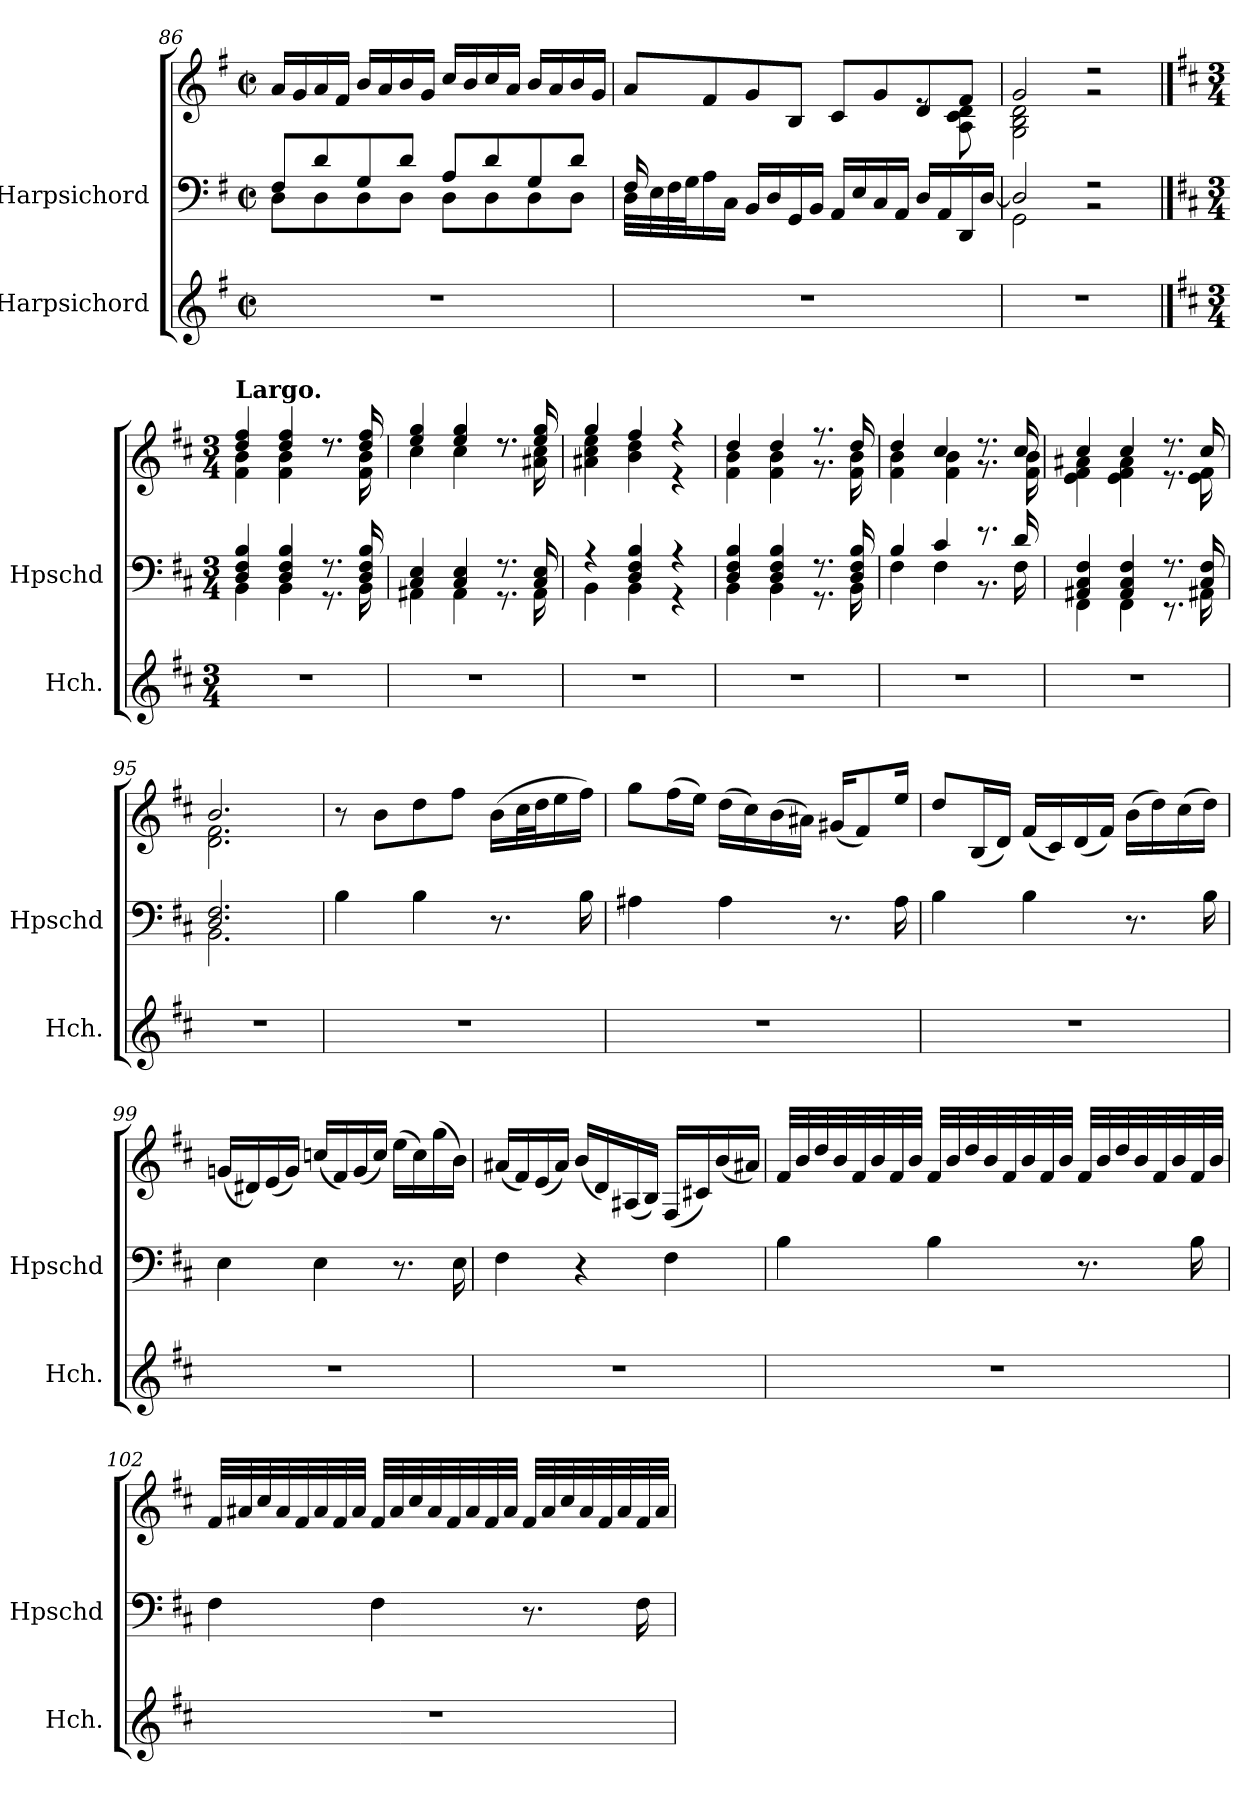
**kern	**kern	**kern
*part2	*part1	*part1
*staff3	*staff2	*staff1
*I"Harpsichord	*I"Harpsichord	*
*I'Hch.	*I'Hpschd	*
!!LO:PB:g=z
*clefG2	*clefF4	*clefG2
*k[f#]	*k[f#]	*k[f#]
*M2/2	*M2/2	*M2/2
*met(c|)	*met(c|)	*met(c|)
=86	=86	=86
*	*^	*
1r	8F#/L	8D\L	16a/LL
.	.	.	16g/
.	8d/	8D\	16a/
.	.	.	16f#/JJ
.	8G/	8D\	16b/LL
.	.	.	16a/
.	8d/J	8D\J	16b/
.	.	.	16g/JJ
.	8A/L	8D\L	16cc/LL
.	.	.	16b/
.	8d/	8D\	16cc/
.	.	.	16a/JJ
.	8G/	8D\	16b/LL
.	.	.	16a/
.	8d/J	8D\J	16b/
.	.	.	16g/JJ
=87	=87	=87	=87
*	*	*	*^
1r	32D\LLL	16F#/	8a/L	2.ryy
.	32E\	.	.	.
.	32F#\	2...ryy	.	.
.	32G\J	.	.	.
.	16A\	.	8f#/	.
.	16C\JJ	.	.	.
*	*	*	*MM95	*
.	16BB/LL	.	8g/	.
.	16D/	.	.	.
*	*	*	*MM90	*
.	16GG/	.	8B/J	.
.	16BB/JJ	.	.	.
*	*	*	*MM80	*
.	16AA/LL	.	8c/L	.
.	16E/	.	.	.
*	*	*	*MM70	*
.	16C/	.	8g/	.
.	16AA/JJ	.	.	.
*	*	*	*MM60	*
.	16D/LL	.	8d/	8re
.	16AA/	.	.	.
*	*	*	*MM60	*
.	16DD/	.	8f#/J	8A\ 8c\ 8d\
.	[16D/JJ	.	.	.
=88	=88	=88	=88	=88
*	*	*	*MM50	*
1r	2D/]	2GG\	2g/	2G\ 2B\ 2d\
.	2rBB	2rF	2rg	2rdd
!!LO:PB:g=z	!!
==89	==89	==89	==89	==89
*k[f#c#]	*k[f#c#]	*	*k[f#c#]	*
*M3/4	*M3/4	*	*M3/4	*
*	*	*	*MM45	*
!	!	!	!LO:TX:a:B:t=Largo.	!
2.r	4D/ 4F#/ 4B/	4BB\	4dd/ 4ff#/	4f#\ 4b\
.	4D/ 4F#/ 4B/	4BB\	4dd/ 4ff#/	4f#\ 4b\
.	8.r	8.r	8.rdd	8.rdd
.	16D/ 16F#/ 16B/	16BB\	16dd/ 16ff#/	16f#\ 16b\
=90	=90	=90	=90	=90
2.r	4C#/ 4E/	4AA#X\	4ee/ 4gg/	4cc#\
.	4C#/ 4E/	4AA#\	4ee/ 4gg/	4cc#\
.	8.r	8.r	8.rdd	8.rdd
.	16C#/ 16E/	16AA#\	16ee/ 16gg/	16a#X\ 16cc#\
=91	=91	=91	=91	=91
2.r	4r	4BB\	4gg/	4a#X\ 4cc#\ 4ee\
.	4D/ 4F#/ 4B/	4BB\	4ff#/	4b\ 4dd\
.	4r	4r	4r	4r
=92	=92	=92	=92	=92
2.r	4D/ 4F#/ 4B/	4BB\	4dd/	4f#\ 4b\
.	4D/ 4F#/ 4B/	4BB\	4dd/	4f#\ 4b\
.	8.r	8.r	8.r	8.r
.	16D/ 16F#/ 16B/	16BB\	16dd/	16f#\ 16b\
=93	=93	=93	=93	=93
2.r	4B/	4F#\	4dd/	4f#\ 4b\
.	4c#/	4F#\	4cc#/	4f#\ 4b\
.	8.r	8.r	8.r	8.r
.	16d/	16F#\	16cc#/	16f#\ 16b\
=94	=94	=94	=94	=94
2.r	4AA#X/ 4C#/ 4F#/	4FF#\	4cc#/	4e\ 4f#\ 4a#X\
.	4AA#/ 4C#/ 4F#/	4FF#\	4cc#/	4e\ 4f#\ 4a#\
.	8.r	8.r	8.r	8.r
.	16C#/ 16F#/	16AA#X\	16cc#/	16e\ 16f#\
=95	=95	=95	=95	=95
2.r	2.D/ 2.F#/	2.BB\	2.b/	2.d\ 2.f#\
*	*v	*v	*	*
*	*	*v	*v
=96	=96	=96
2.r	4B\	8r
.	.	8b\L
.	4B\	8dd\
.	.	8ff#\J
.	8.r	(16b\LL
.	.	32cc#\L
.	.	32dd\J
.	.	16ee\
.	16B\	16ff#\JJ)
!!LO:PB:g=z
=97	=97	=97
2.r	4A#X\	8gg\L
.	.	(16ff#\L
.	.	16ee\JJ)
.	4A#\	(16dd\LL
.	.	16cc#\)
.	.	(16b\
.	.	16a#X\JJ)
.	8.r	(16g#X/KL
.	.	8f#/)
.	16A#\	16ee/Jk
=98	=98	=98
2.r	4B\	8dd/L
.	.	(16B/L
.	.	16d/JJ)
.	4B\	(16f#/LL
.	.	16c#/)
.	.	(16d/
.	.	16f#/JJ)
.	8.r	(16b\LL
.	.	16dd\)
.	.	(16cc#\
.	16B\	16dd\JJ)
=99	=99	=99
2.r	4E\	(16gn/LL
.	.	16d#X/)
.	.	(16e/
.	.	16g/JJ)
.	4E\	(16ccn/LL
.	.	16f#/)
.	.	(16g/
.	.	16cc/JJ)
.	8.r	(16ee\LL
.	.	16cc\)
.	.	(16gg\
.	16E\	16b\JJ)
=100	=100	=100
2.r	4F#\	(16a#X/LL
.	.	16f#/)
.	.	(16e/
.	.	16a#/JJ)
.	4r	(16b/LL
.	.	16d/)
.	.	(16A#X/
.	.	16B/JJ)
.	4F#\	(16F#/LL
.	.	16c#X/)
.	.	(16b/
.	.	16a#X/JJ)
!!LO:PB:g=z
=101	=101	=101
2.r	4B\	32f#/LLL
.	.	32b/
.	.	32dd/
.	.	32b/
.	.	32f#/
.	.	32b/
.	.	32f#/
.	.	32b/JJJ
.	4B\	32f#/LLL
.	.	32b/
.	.	32dd/
.	.	32b/
.	.	32f#/
.	.	32b/
.	.	32f#/
.	.	32b/JJJ
.	8.r	32f#/LLL
.	.	32b/
.	.	32dd/
.	.	32b/
.	.	32f#/
.	.	32b/
.	16B\	32f#/
.	.	32b/JJJ
=102	=102	=102
2.r	4F#\	32f#/LLL
.	.	32a#X/
.	.	32cc#/
.	.	32a#/
.	.	32f#/
.	.	32a#/
.	.	32f#/
.	.	32a#/JJJ
.	4F#\	32f#/LLL
.	.	32a#/
.	.	32cc#/
.	.	32a#/
.	.	32f#/
.	.	32a#/
.	.	32f#/
.	.	32a#/JJJ
.	8.r	32f#/LLL
.	.	32a#/
.	.	32cc#/
.	.	32a#/
.	.	32f#/
.	.	32a#/
.	16F#\	32f#/
.	.	32a#/JJJ
=	=	=
*-	*-	*-
